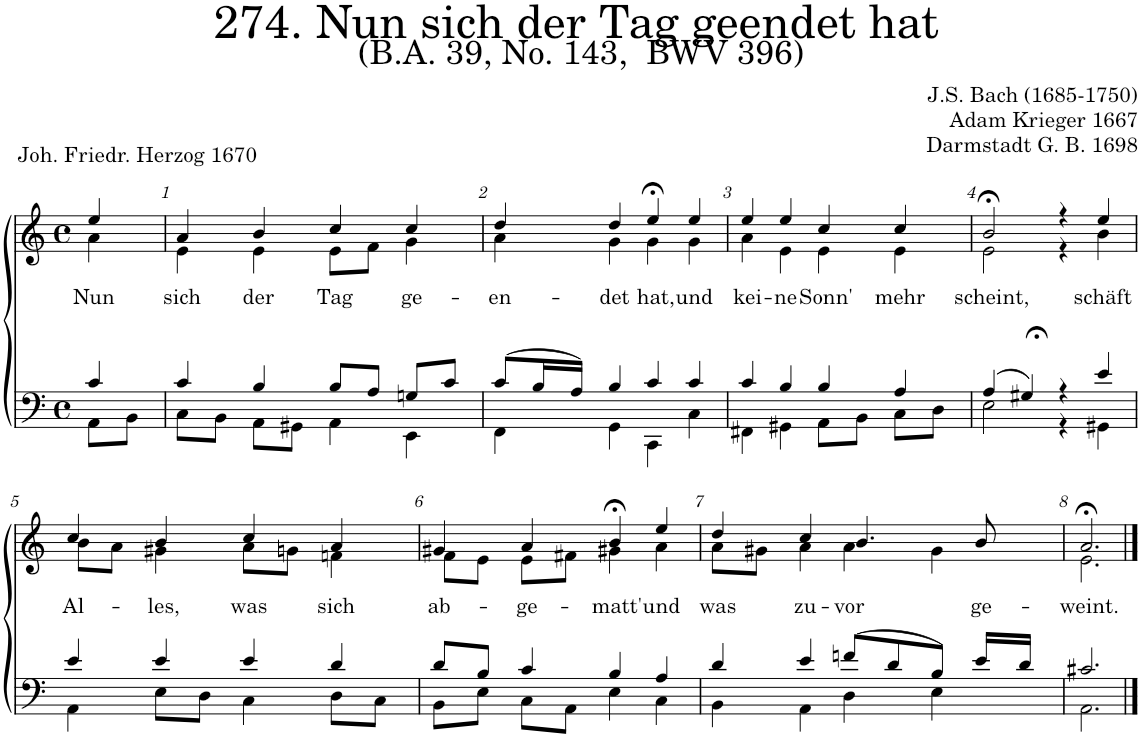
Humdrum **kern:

**kern	**kern	**text
*part2	*part1	*part1
*staff2	*staff1	*staff1
*I"Tenor/Bass	*I"Soprano/Alto	*
*clefF4	*clefG2	*
*k[]	*k[]	*
*M4/4	*M4/4	*
*met(c)	*met(c)	*
=	=	=
*^	*	*
!	!	!	!LO:LY:b
*	*	*^	*
4c/	8AA\L	4ee/	4a\	Nun
.	8BB\J	.	.	.
=1	=1	=1	=1	=1
!	!	!	!	!LO:LY:b
4c/	8C\L	4a/	4e\	sich
.	8BB\J	.	.	.
!	!	!	!	!LO:LY:b
4B/	8AA\L	4b/	4e\	der
.	8GG#X\J	.	.	.
!	!	!	!	!LO:LY:b
8B/L	4AA\	4cc/	8e\L	Tag
8A/J	.	.	8f\J	.
!	!	!	!	!LO:LY:b
8Gn/L	4EE\	4cc/	4g\	ge-
8c/J	.	.	.	.
=2	=2	=2	=2	=2
!	!	!	!	!LO:LY:b
(8c/L	4FF\	4dd/	4a\	en-
16B/L	.	.	.	.
16A/JJ)	.	.	.	.
!	!	!	!	!LO:LY:b
4B/	4GG\	4dd/	4g\	-det
!	!	!	!	!LO:LY:b
4c/	4CC\	4ee;<,/	4g\	hat,
!	!	!	!	!LO:LY:b
4c/	4C\	4ee/	4g\	und
=3	=3	=3	=3	=3
!	!	!	!	!LO:LY:b
4c/	4FF#X\	4ee/	4a\	kei-
!	!	!	!	!LO:LY:b
4B/	4GG#X\	4ee/	4e\	-ne
!	!	!	!	!LO:LY:b
4B/	8AA\L	4cc/	4e\	Sonn'
.	8BB\J	.	.	.
!	!	!	!	!LO:LY:b
4A/	8C\L	4cc/	4e\	mehr
.	8D\J	.	.	.
=4	=4	=4	=4	=4
!	!	!	!	!LO:LY:b
(4A/	2E\	2b;</	2e\	scheint,
4G#X;</)	.	.	.	.
4r	4r	4r	4r	.
!	!	!	!	!LO:LY:b
4e/	4GG#X\	4ee/	4b\	schäft
!!LO:LB:g=z	!!
=5	=5	=5	=5	=5
!	!	!	!	!LO:LY:b
4e/	4AA\	4cc/	8b\L	Al-
.	.	.	8a\J	.
!	!	!	!	!LO:LY:b
4e/	8E\L	4b/	4g#X\	-les,
.	8D\J	.	.	.
!	!	!	!	!LO:LY:b
4e/	4C\	4cc/	8a\L	was
.	.	.	8gn\J	.
!	!	!	!	!LO:LY:b
4d/	8D\L	4a/	4fn\	sich
.	8C\J	.	.	.
=6	=6	=6	=6	=6
!	!	!	!	!LO:LY:b
8d/L	8BB\L	4g#X/	8f\L	ab-
8B/J	8E\J	.	8e\J	.
!	!	!	!	!LO:LY:b
4c/	8C\L	4a/	8e\L	-ge-
.	8AA\J	.	8f#X\J	.
!	!	!	!	!LO:LY:b
4B/	4E\	4b;<,/	4g#X\	-matt'
!	!	!	!	!LO:LY:b
4A/	4C\	4ee/	4a\	und
=7	=7	=7	=7	=7
!	!	!	!	!LO:LY:b
4d/	4BB\	4dd/	8a\L	was
.	.	.	8g#X\J	.
!	!	!	!	!LO:LY:b
4e/	4AA\	4cc/	4a\	zu-
!	!	!	!	!LO:LY:b
(8fn/L	4D\	4.b/	4a\	-vor
8d/	.	.	.	.
8B/J)	4E\	.	4g#\	.
!	!	!	!	!LO:LY:b
16e/LL	.	8b/	.	ge-
16d/JJ	.	.	.	.
=8	=8	=8	=8	=8
!	!	!	!	!LO:LY:b
2.c#X/	2.AA\	2.a;</	2.e\	-weint.
*v	*v	*	*	*
*	*v	*v	*
==	==	==
*-	*-	*-
